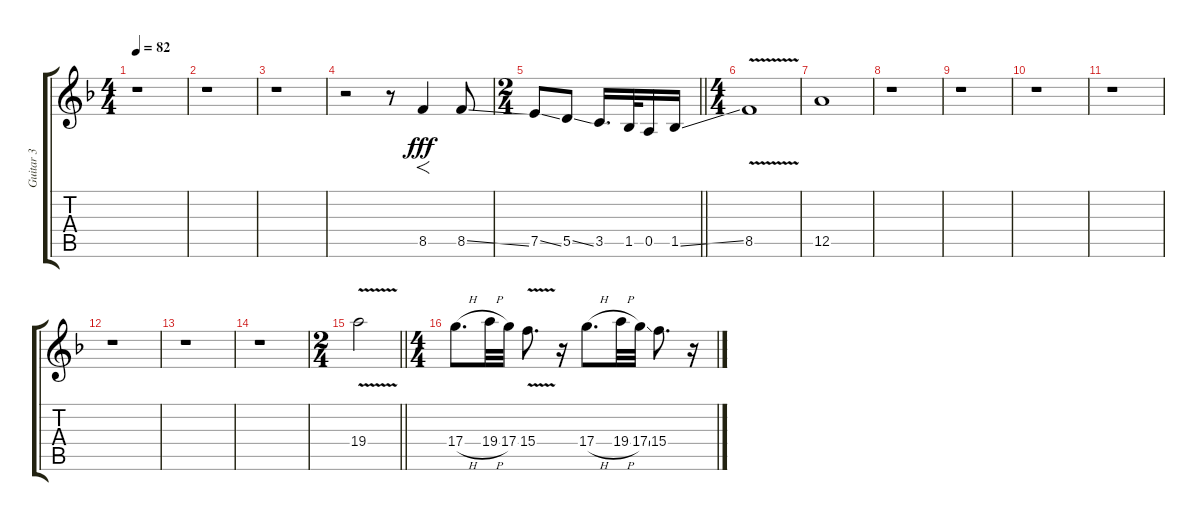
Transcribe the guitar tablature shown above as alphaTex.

\track ("Guitar 3" "Guitar 3") {instrument distortionguitar}
\staff {score tabs}
\tuning (E4 B3 G3 D3 A2 E2) {hide}
\ts (4 4)
\tempo 82
\clef g2
\ks f
r.1{dy fff} |
r.1 |
r.1 |
r.2 r.8 8.5.4{f} 8.5{ss}.8 |
\ts (2 4)
\barLineRight lightlight
7.5{ss}.8 5.5{ss}.8 3.5.16{d} 1.5.32 0.5.16 1.5{ss}.16 |
\ts (4 4)
8.5{v}.1 |
12.5.1 |
r.1 |
r.1 |
r.1 |
r.1 |
r.1 |
r.1 |
r.1 |
\ts (2 4)
\barLineRight lightlight
19.4{v}.2 |
\ts (4 4)
17.4{h}.8{d} 19.4{h}.32 17.4.32 15.4{v}.8{d} r.16 17.4{h}.8{d} 19.4{h}.32 17.4{ss}.32 15.4.8{d} r.16
